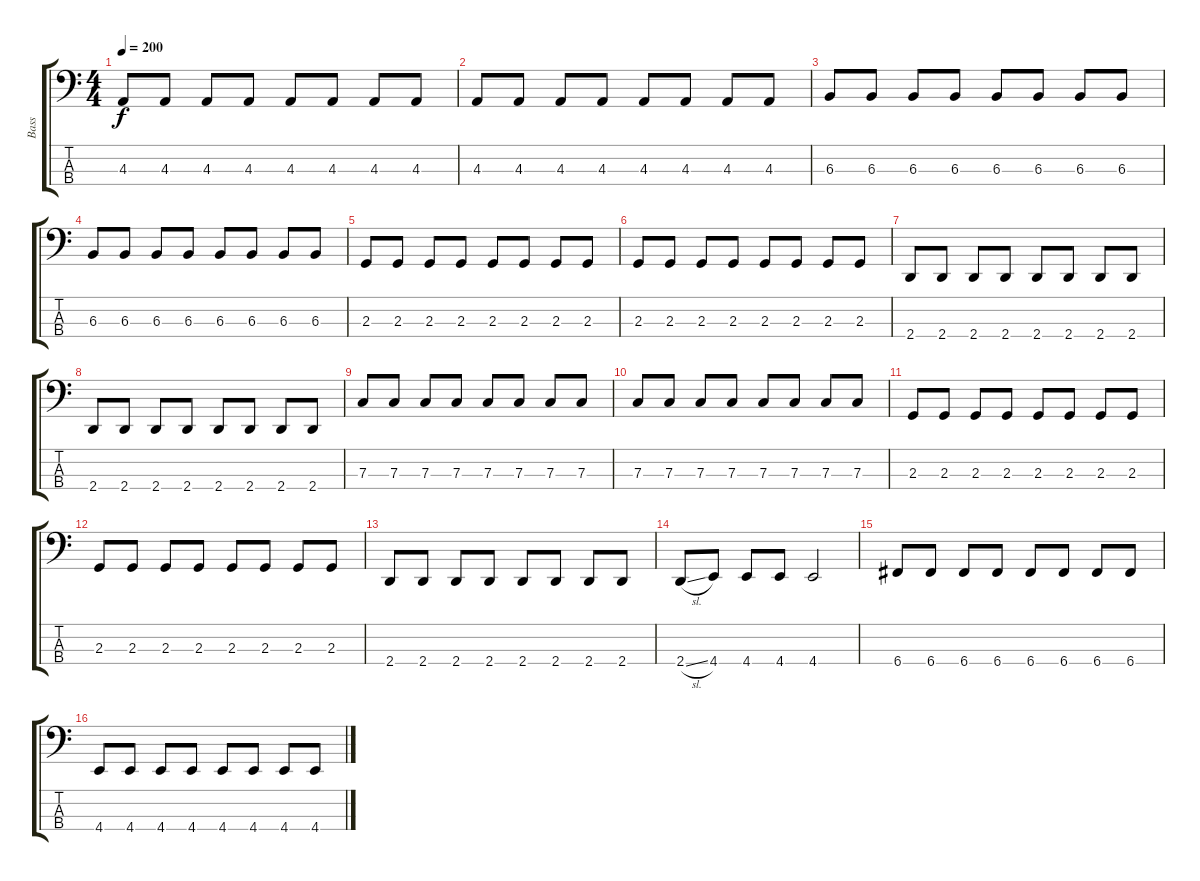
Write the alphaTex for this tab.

\track ("Bass" "Bass") {instrument electricbasspick}
\staff {score tabs}
\tuning (Eb2 Bb1 F1 C1) {hide}
\ts (4 4)
\tempo 200
\clef f4
\ks c
4.3.8{dy f} 4.3.8 4.3.8 4.3.8 4.3.8 4.3.8 4.3.8 4.3.8 |
4.3.8 4.3.8 4.3.8 4.3.8 4.3.8 4.3.8 4.3.8 4.3.8 |
6.3.8 6.3.8 6.3.8 6.3.8 6.3.8 6.3.8 6.3.8 6.3.8 |
6.3.8 6.3.8 6.3.8 6.3.8 6.3.8 6.3.8 6.3.8 6.3.8 |
2.3.8 2.3.8 2.3.8 2.3.8 2.3.8 2.3.8 2.3.8 2.3.8 |
2.3.8 2.3.8 2.3.8 2.3.8 2.3.8 2.3.8 2.3.8 2.3.8 |
2.4.8 2.4.8 2.4.8 2.4.8 2.4.8 2.4.8 2.4.8 2.4.8 |
2.4.8 2.4.8 2.4.8 2.4.8 2.4.8 2.4.8 2.4.8 2.4.8 |
7.3.8 7.3.8 7.3.8 7.3.8 7.3.8 7.3.8 7.3.8 7.3.8 |
7.3.8 7.3.8 7.3.8 7.3.8 7.3.8 7.3.8 7.3.8 7.3.8 |
2.3.8 2.3.8 2.3.8 2.3.8 2.3.8 2.3.8 2.3.8 2.3.8 |
2.3.8 2.3.8 2.3.8 2.3.8 2.3.8 2.3.8 2.3.8 2.3.8 |
2.4.8 2.4.8 2.4.8 2.4.8 2.4.8 2.4.8 2.4.8 2.4.8 |
2.4{sl}.8 4.4.8 4.4.8 4.4.8 4.4.2 |
6.4.8 6.4.8 6.4.8 6.4.8 6.4.8 6.4.8 6.4.8 6.4.8 |
4.4.8 4.4.8 4.4.8 4.4.8 4.4.8 4.4.8 4.4.8 4.4.8
